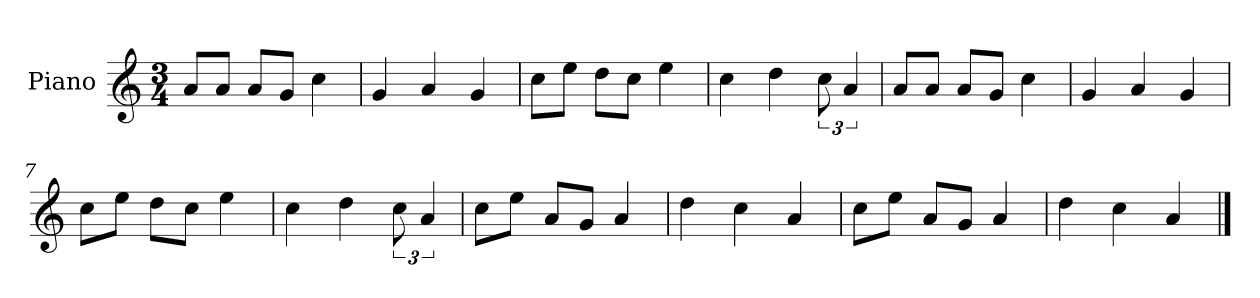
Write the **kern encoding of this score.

**kern
*part1
*staff1
*I"Piano
*I'P-no
*clefG2
*k[]
*M3/4
*MM91
=1
8a/L
8a/J
8a/L
8g/J
4cc\
=2
4g/
4a/
4g/
=3
8cc\L
8ee\J
8dd\L
8cc\J
4ee\
=4
4cc\
4dd\
12cc\
6a/
=5
8a/L
8a/J
8a/L
8g/J
4cc\
=6
4g/
4a/
4g/
=7
8cc\L
8ee\J
8dd\L
8cc\J
4ee\
=8
4cc\
4dd\
12cc\
6a/
!!LO:LB:g=z
=9
8cc\L
8ee\J
8a/L
8g/J
4a/
=10
4dd\
4cc\
4a/
=11
8cc\L
8ee\J
8a/L
8g/J
4a/
=12
4dd\
4cc\
4a/
==
*-
